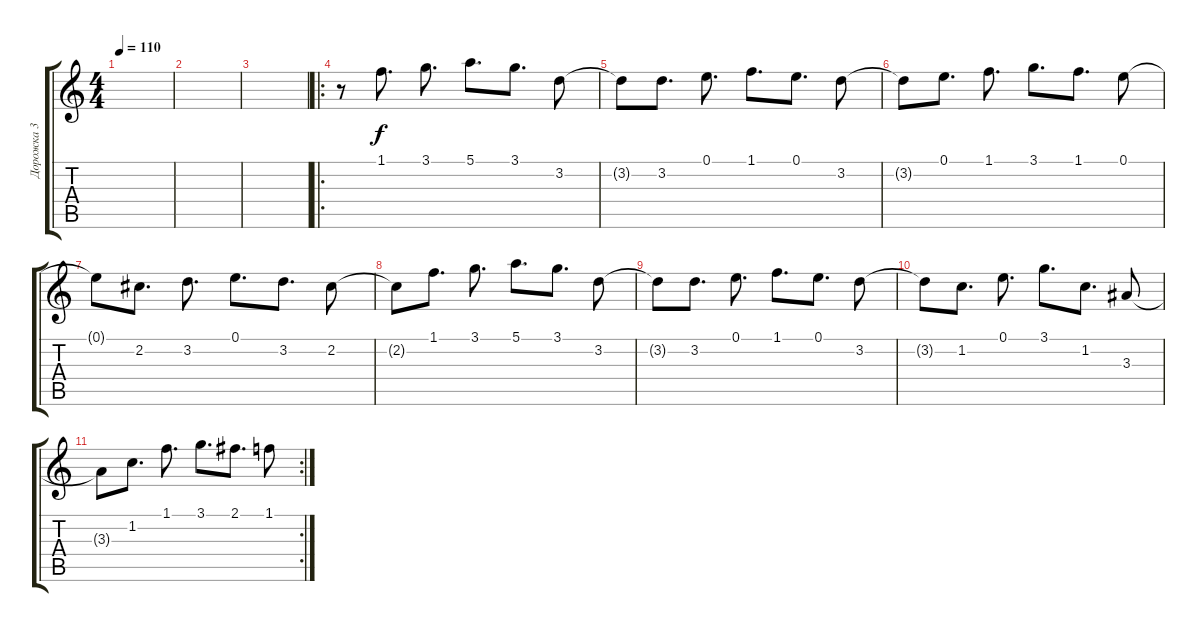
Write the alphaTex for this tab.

\track ("Дорожка 3" "Дорожка 3") {instrument acousticguitarsteel}
\staff {score tabs}
\tuning (E4 B3 G3 D3 A2 E2) {hide}
\ts (4 4)
\tempo 110
\clef g2
\ks c
|
|
|
\ro
r.8{instrument acousticguitarsteel} 1.1.8{d} 3.1.8{d} 5.1.8{d} 3.1.8{d} 3.2.8 |
3.2{t}.8 3.2.8{d} 0.1.8{d} 1.1.8{d} 0.1.8{d} 3.2.8 |
3.2{t}.8 0.1.8{d} 1.1.8{d} 3.1.8{d} 1.1.8{d} 0.1.8 |
0.1{t}.8 2.2.8{d} 3.2.8{d} 0.1.8{d} 3.2.8{d} 2.2.8 |
2.2{t}.8 1.1.8{d} 3.1.8{d} 5.1.8{d} 3.1.8{d} 3.2.8 |
3.2{t}.8 3.2.8{d} 0.1.8{d} 1.1.8{d} 0.1.8{d} 3.2.8 |
3.2{t}.8 1.2.8{d} 0.1.8{d} 3.1.8{d} 1.2.8{d} 3.3.8 |
\rc 2
3.3{t}.8 1.2.8{d} 1.1.8{d} 3.1.8{d} 2.1.8{d} 1.1.8
